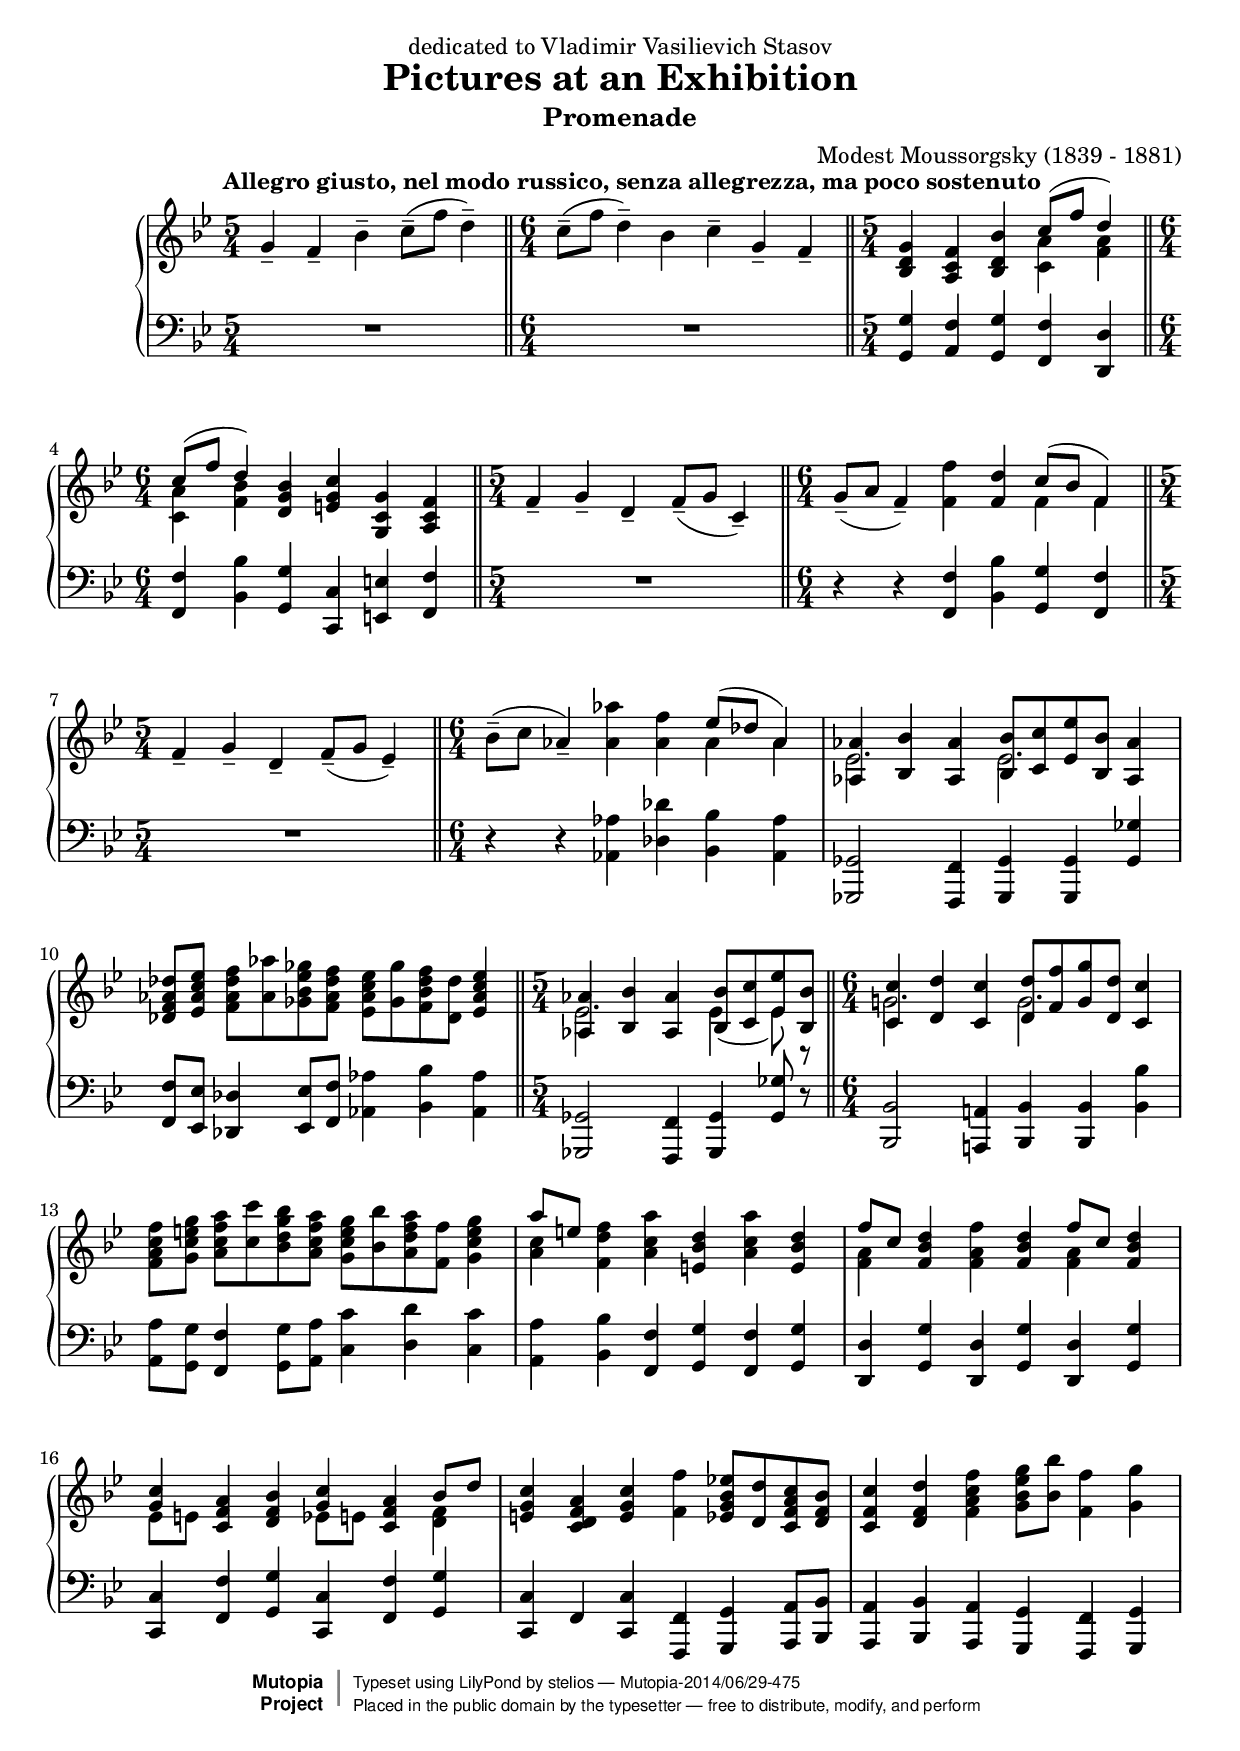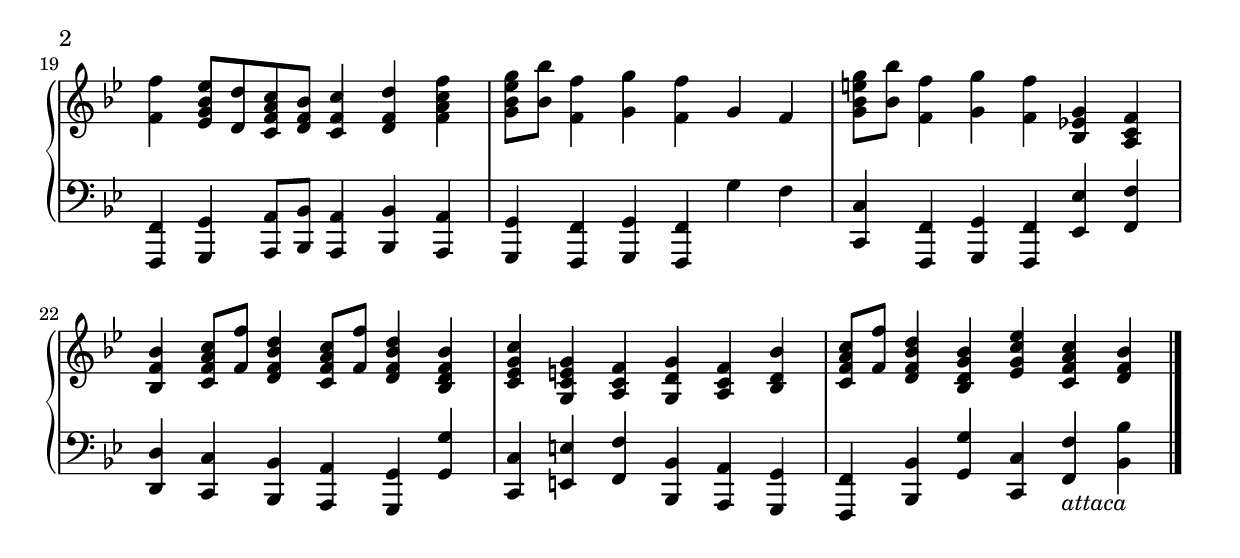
\version "2.18.2"

\header {
  title = "Pictures at an Exhibition"
  subtitle = "Promenade"
  dedication = "dedicated to Vladimir Vasilievich Stasov"
  composer = "Modest Moussorgsky (1839 - 1881)"
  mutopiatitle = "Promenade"
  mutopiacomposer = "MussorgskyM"
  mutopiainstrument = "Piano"
  date = "1873"
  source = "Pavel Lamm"
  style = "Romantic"
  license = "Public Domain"
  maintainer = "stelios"
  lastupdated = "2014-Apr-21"

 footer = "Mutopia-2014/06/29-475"
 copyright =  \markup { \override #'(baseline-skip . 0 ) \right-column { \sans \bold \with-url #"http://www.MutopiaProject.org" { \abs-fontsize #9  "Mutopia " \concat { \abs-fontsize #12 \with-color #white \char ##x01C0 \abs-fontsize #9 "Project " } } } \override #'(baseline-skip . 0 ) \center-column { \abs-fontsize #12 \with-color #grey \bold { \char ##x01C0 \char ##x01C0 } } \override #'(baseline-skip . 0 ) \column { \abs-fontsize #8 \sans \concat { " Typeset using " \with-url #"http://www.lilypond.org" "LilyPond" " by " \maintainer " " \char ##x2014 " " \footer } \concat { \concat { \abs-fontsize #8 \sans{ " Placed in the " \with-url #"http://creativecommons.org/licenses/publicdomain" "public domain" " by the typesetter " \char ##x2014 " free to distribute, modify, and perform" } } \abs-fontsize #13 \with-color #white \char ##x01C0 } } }
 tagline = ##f
}

longStem = \override Stem.length = #8.0
lowerTie = \once \override Tie.staff-position = #-9

upper = {
  \tempo "Allegro giusto, nel modo russico, senza allegrezza, ma poco sostenuto"
  \time 5/4
  g'4-- f'-- bes'--
  c''8--( f'' d''4--)
  \bar "||"

  \time 6/4
  c''8--( f'' d''4--) bes' c''-- g'-- f'--
  \bar "||"

  \time 5/4
  <bes d' g'>4 <a c' f'> <bes d' bes'>
  <<
    {
      c''8( f'' d''4)
    } \\ { <c' a'>4 <f' a'> }
  >>
  \break

  \time 6/4
  << { c''8( f'' d''4) } \\ { <c' a'>4 <f' bes'> } >>
  <d' g' bes'>4 <e' g' c''> <g c' g'> <a c' f'>
  \bar "||"

  \time 5/4
  f'4-- g'-- d'--
  f'8--( g' c'4--)
  \bar "||"

  \time 6/4
  g'8--( a' f'4--) <f' f''>4 <f' d''>
  << { c''8( bes' f'4) } \\ { f'4 f' } >>
  \bar "||"
  \break

  \time 5/4
  f'4-- g'-- d'--
  f'8--( g'8 ees'4--)
  \bar "||"

  \time 6/4
  bes'8--( c'' aes'4--) <aes' aes''>4 <aes' f''>
  << { ees''8( des''8 aes'4) } \\ { aes'4 aes' } >>
  \bar "|"

  <<
    {
      <aes aes'>4 <bes bes'> <aes aes'>
      <bes bes'>8[ <c' c''> <ees' ees''> <bes bes'>] <aes aes'>4
    } \\ {
      \longStem
      ees'2. ees'2.
    }
  >>
  \bar "|"
  \break

  <des' f' aes' des''>8 <ees' aes' c'' ees''>
  <f' aes' des'' f''>[ <aes' aes''> <ges' bes' ees'' ges''>
  <f' aes' des'' f''>] <ees' aes' c'' ees''>[ <ges' ges''>
  <f' bes' des'' f''> <des' des''>] <ees' aes' c'' ees''>4
  \bar "||"

  \time 5/4
  <<
    {
      <aes aes'>4 <bes bes'> <aes aes'>
      <bes bes'>8[ <c' c''> <ees' ees''> <bes bes'>]
    } \\ {
      \longStem
      ees'2. \lowerTie ees'4 ~ ees'8 r8
    }
  >>
  \bar "||"

  \time 6/4
  <<
    {
      <c' c''>4 <d' d''> <c' c''>
      <d' d''>8[ <f' f''> <g' g''> <d' d''>] <c' c''>4
    } \\ {
      \longStem
      g'!2. g'2.
    }
  >>
  \bar "|"
  \break

  <f' a' c'' f''>8 <g' c'' e'' g''> <a' c'' f'' a''>8[
  <c'' c'''> <bes' d'' g'' bes''> <a' c'' f'' a''>]
  <g' c'' e'' g''>[ <bes' bes''> <a' d'' f'' a''> <f' f''>]
  <g' c'' e'' g''>4
  \bar "|"

  << { a''8 [ e'' ] } \\ { <a' c''>4 } >> <f' d'' f''>4
  <a' c'' a''> <e' bes' d''> <a' c'' a''> <e' bes' d''>
  \bar "|"

  << { f''8 [ c'' ] } \\ { \longStem <f' a'>4 } >> 
  <f' bes' d''>4 <f' a' f''> <f' bes' d''>
  << { f''8 [ c'' ] } \\ { \longStem <f' a'>4 } >> 
  <f' bes' d''>4
  \bar "|"
  \break

  << { <g' c''>4 } \\ { ees'8 [ e' ] } >> 
  <c' f' a'>4 <d' f' bes'>
  << { <g' c''>4 } \\ { ees'8 [ e' ] } >> 
  <c' f' a'>4
  << { bes'8 d'' } \\ { \longStem <d' f'>4 } >>
  \bar "|"

  <e' g' c''>4 <c' d' f' a'> <e' g' c''> <f' f''>
  <ees' g' bes' ees''!>8[ <d' d''> <c' f' a' c''> <d' f' bes'>]
  \bar "|"

  <c' f' c''>4 <d' f' d''> <f' a' c'' f''>
  <g' bes' ees'' g''>8 <bes' bes''> <f' f''>4 <g' g''>
  \bar "|"
  \break

  <f' f''>4 <ees' g' bes' ees''>8[ <d' d''> <c' f' a' c''>
  <d' f' bes'>] <c' f' c''>4 <d' f' d''> <f' a' c'' f''>
  \bar "|"

  <g' bes' ees'' g''>8 <bes' bes''>
  <f' f''>4 <g' g''> <f' f''> g'4 f'
  \bar "|"

  <g' bes' e'' g''>8 <bes' bes''> <f' f''>4 <g' g''> <f' f''>
  <bes ees'! g'> <a c' f'>
  \bar "|"
  \break

  <bes f' bes'>4 <c' f' a' c''>8 <f' f''> <d' f' bes' d''>4
  <c' f' a' c''>8 <f' f''> <d' f' bes' d''>4 <bes d' f' bes'>
  \bar "|"

  <c' ees' g' c''>4 <g c' e' g'> <a c' f'>
  <g d' g'> <a c' f'> <bes d' bes'>
  \bar "|"

  <c' f' a' c''>8 <f' f''> <d' f' bes' d''>4 <bes d' g' bes'>
  <ees' g' c'' ees''> <c' f' a' c''> <d' f' bes'>
  \bar "|."
}

lower = {
  \time 5/4
  R1*5/4
  \bar "||"

  \time 6/4
  R1*6/4
  \bar "||"

  \time 5/4
  <g, g>4 <a, f> <g, g> <f, f> <d, d>
  \bar "||"
  \break

  \time 6/4
  <f, f>4 <bes, bes> <g, g> <c, c> <e, e> <f, f>
  \bar "||"

  \time 5/4
  R1*5/4
  \bar "||"

  \time 6/4
  r4 r4 <f, f>4 <bes, bes> <g, g> <f, f>
  \bar "||"
  \break

  \time 5/4
  R1*5/4
  \bar "||"

  \time 6/4
  r4 r <aes, aes>4 <des des'> <bes, bes> <aes, aes>
  \bar "|"

  <ges,, ges,>2 <f,, f,>4 <ges,, ges,> <ges,, ges,> <ges, ges>
  \bar "|"
  \break

  <f, f>8 <ees, ees> <des, des>4 <ees, ees>8 <f, f> <aes, aes>4
  <bes, bes> <aes, aes>
  \bar "||"

  \time 5/4
  <ges,, ges,>2 <f,, f,>4 <ges,, ges,> <ges, ges>8 r8
  \bar "||"

  <bes,, bes,>2 <a,,! a,!>4 <bes,, bes,>
  <bes,, bes,> <bes, bes>
  \bar "|"
  \break

  <a, a>8 <g, g> <f, f>4 <g, g>8 <a, a>8
  <c c'>4 <d d'> <c c'>
  \bar "|"

  <a, a>4 <bes, bes> <f, f> <g, g> <f, f> <g, g>
  \bar "|"

  <d, d>4 <g, g> <d, d> <g, g> <d, d> <g, g>
  \bar "|"
  \break

  <c, c>4 <f, f> <g, g> <c, c> <f, f> <g, g>
  \bar "|"

  <c, c>4 f, <c, c> <f,, f,> <g,, g,> <a,, a,>8 <bes,, bes,>
  \bar "|"

  <a,, a,>4 <bes,, bes,> <a,, a,> <g,, g,> <f,, f,> <g,, g,>
  \bar "|"
  \break

  <f,, f,>4 <g,, g,> <a,, a,>8 <bes,, bes,>
  <a,, a,>4 <bes,, bes,> <a,, a,>
  \bar "|"

  <g,, g,>4 <f,, f,> <g,, g,> <f,, f,> g4 f
  \bar "|"

  <c, c>4 <f,, f,> <g,, g,> <f,, f,> <ees, ees> <f, f>
  \bar "|"
  \break

  <d, d>4 <c, c> <bes,, bes,> <a,, a,> <g,, g,> <g, g>
  \bar "|"

  <c, c>4 <e, e> <f, f> <bes,, bes,> <a,, a,> <g,, g,>
  \bar "|"

  <f,, f,>4 <bes,, bes,> <g, g> <c, c>
  <f, f>_\markup { \italic "attaca" } <bes, bes>
  \bar "|."
}

\score {
  \context PianoStaff
  <<
    \context Staff = "up" {
      \clef treble
      \key bes \major
      \upper
    }
    \context Staff = "down" {
      \clef bass
      \key bes \major
      \lower
    }
  >>
  \layout {
  }
  \midi {
    \tempo 4 = 88
  }
}
